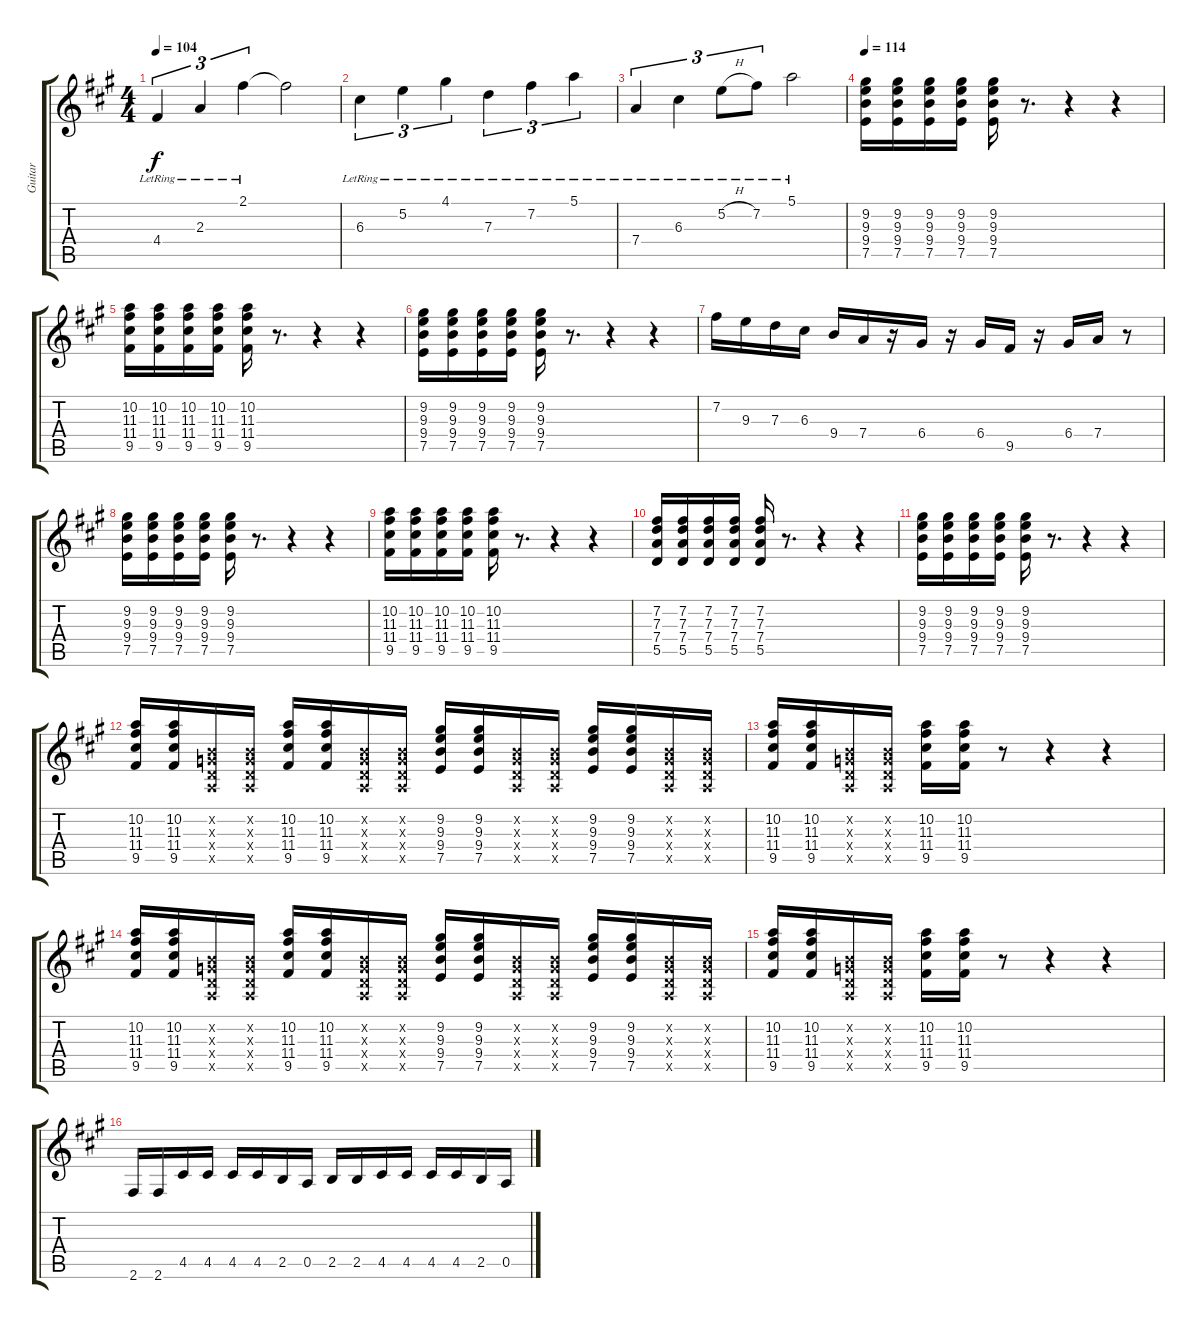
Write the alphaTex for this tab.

\track ("Guitar" "Guitar") {instrument overdrivenguitar}
\staff {score tabs}
\tuning (E4 B3 G3 D3 A2 E2) {hide}
\ts (4 4)
\tempo 104
\clef g2
\ks a
4.4{lr}.4{tu (3 2) dy f} 2.3{lr}.4{tu (3 2)} 2.1{lr}.4{tu (3 2)} 2.1{t}.2 |
6.3{lr}.4{tu (3 2)} 5.2{lr}.4{tu (3 2)} 4.1{lr}.4{tu (3 2)} 7.3{lr}.4{tu (3 2)} 7.2{lr}.4{tu (3 2)} 5.1{lr}.4{tu (3 2)} |
7.4{lr}.4{tu (3 2)} 6.3{lr}.4{tu (3 2)} 5.2{h lr}.8{tu (3 2)} 7.2{lr}.8{tu (3 2)} 5.1{lr}.2 |
\tempo 114
(9.2 9.3 9.4 7.5).16{instrument overdrivenguitar} (9.2 9.3 9.4 7.5).16 (9.2 9.3 9.4 7.5).16 (9.2 9.3 9.4 7.5).16 (9.2 9.3 9.4 7.5).16 r.8{d} r.4 r.4 |
(10.2 11.3 11.4 9.5).16 (10.2 11.3 11.4 9.5).16 (10.2 11.3 11.4 9.5).16 (10.2 11.3 11.4 9.5).16 (10.2 11.3 11.4 9.5).16 r.8{d} r.4 r.4 |
(9.2 9.3 9.4 7.5).16 (9.2 9.3 9.4 7.5).16 (9.2 9.3 9.4 7.5).16 (9.2 9.3 9.4 7.5).16 (9.2 9.3 9.4 7.5).16 r.8{d} r.4 r.4 |
7.2.16 9.3.16 7.3.16 6.3.16 9.4.16 7.4.16 r.16 6.4.16 r.16 6.4.16 9.5.16 r.16 6.4.16 7.4.16 r.8 |
(9.2 9.3 9.4 7.5).16 (9.2 9.3 9.4 7.5).16 (9.2 9.3 9.4 7.5).16 (9.2 9.3 9.4 7.5).16 (9.2 9.3 9.4 7.5).16 r.8{d} r.4 r.4 |
(10.2 11.3 11.4 9.5).16 (10.2 11.3 11.4 9.5).16 (10.2 11.3 11.4 9.5).16 (10.2 11.3 11.4 9.5).16 (10.2 11.3 11.4 9.5).16 r.8{d} r.4 r.4 |
(7.2 7.3 7.4 5.5).16 (7.2 7.3 7.4 5.5).16 (7.2 7.3 7.4 5.5).16 (7.2 7.3 7.4 5.5).16 (7.2 7.3 7.4 5.5).16 r.8{d} r.4 r.4 |
(9.2 9.3 9.4 7.5).16 (9.2 9.3 9.4 7.5).16 (9.2 9.3 9.4 7.5).16 (9.2 9.3 9.4 7.5).16 (9.2 9.3 9.4 7.5).16 r.8{d} r.4 r.4 |
(10.2 11.3 11.4 9.5).16 (10.2 11.3 11.4 9.5).16 (0.2{x} 0.3{x} 0.4{x} 0.5{x}).16 (0.2{x} 0.3{x} 0.4{x} 0.5{x}).16 (10.2 11.3 11.4 9.5).16 (10.2 11.3 11.4 9.5).16 (0.2{x} 0.3{x} 0.4{x} 0.5{x}).16 (0.2{x} 0.3{x} 0.4{x} 0.5{x}).16 (9.2 9.3 9.4 7.5).16 (9.2 9.3 9.4 7.5).16 (0.2{x} 0.3{x} 0.4{x} 0.5{x}).16 (0.2{x} 0.3{x} 0.4{x} 0.5{x}).16 (9.2 9.3 9.4 7.5).16 (9.2 9.3 9.4 7.5).16 (0.2{x} 0.3{x} 0.4{x} 0.5{x}).16 (0.2{x} 0.3{x} 0.4{x} 0.5{x}).16 |
(10.2 11.3 11.4 9.5).16 (10.2 11.3 11.4 9.5).16 (0.2{x} 0.3{x} 0.4{x} 0.5{x}).16 (0.2{x} 0.3{x} 0.4{x} 0.5{x}).16 (10.2 11.3 11.4 9.5).16 (10.2 11.3 11.4 9.5).16 r.8 r.4 r.4 |
(10.2 11.3 11.4 9.5).16 (10.2 11.3 11.4 9.5).16 (0.2{x} 0.3{x} 0.4{x} 0.5{x}).16 (0.2{x} 0.3{x} 0.4{x} 0.5{x}).16 (10.2 11.3 11.4 9.5).16 (10.2 11.3 11.4 9.5).16 (0.2{x} 0.3{x} 0.4{x} 0.5{x}).16 (0.2{x} 0.3{x} 0.4{x} 0.5{x}).16 (9.2 9.3 9.4 7.5).16 (9.2 9.3 9.4 7.5).16 (0.2{x} 0.3{x} 0.4{x} 0.5{x}).16 (0.2{x} 0.3{x} 0.4{x} 0.5{x}).16 (9.2 9.3 9.4 7.5).16 (9.2 9.3 9.4 7.5).16 (0.2{x} 0.3{x} 0.4{x} 0.5{x}).16 (0.2{x} 0.3{x} 0.4{x} 0.5{x}).16 |
(10.2 11.3 11.4 9.5).16 (10.2 11.3 11.4 9.5).16 (0.2{x} 0.3{x} 0.4{x} 0.5{x}).16 (0.2{x} 0.3{x} 0.4{x} 0.5{x}).16 (10.2 11.3 11.4 9.5).16 (10.2 11.3 11.4 9.5).16 r.8 r.4 r.4 |
2.6.16 2.6.16 4.5.16 4.5.16 4.5.16 4.5.16 2.5.16 0.5.16 2.5.16 2.5.16 4.5.16 4.5.16 4.5.16 4.5.16 2.5.16 0.5.16
